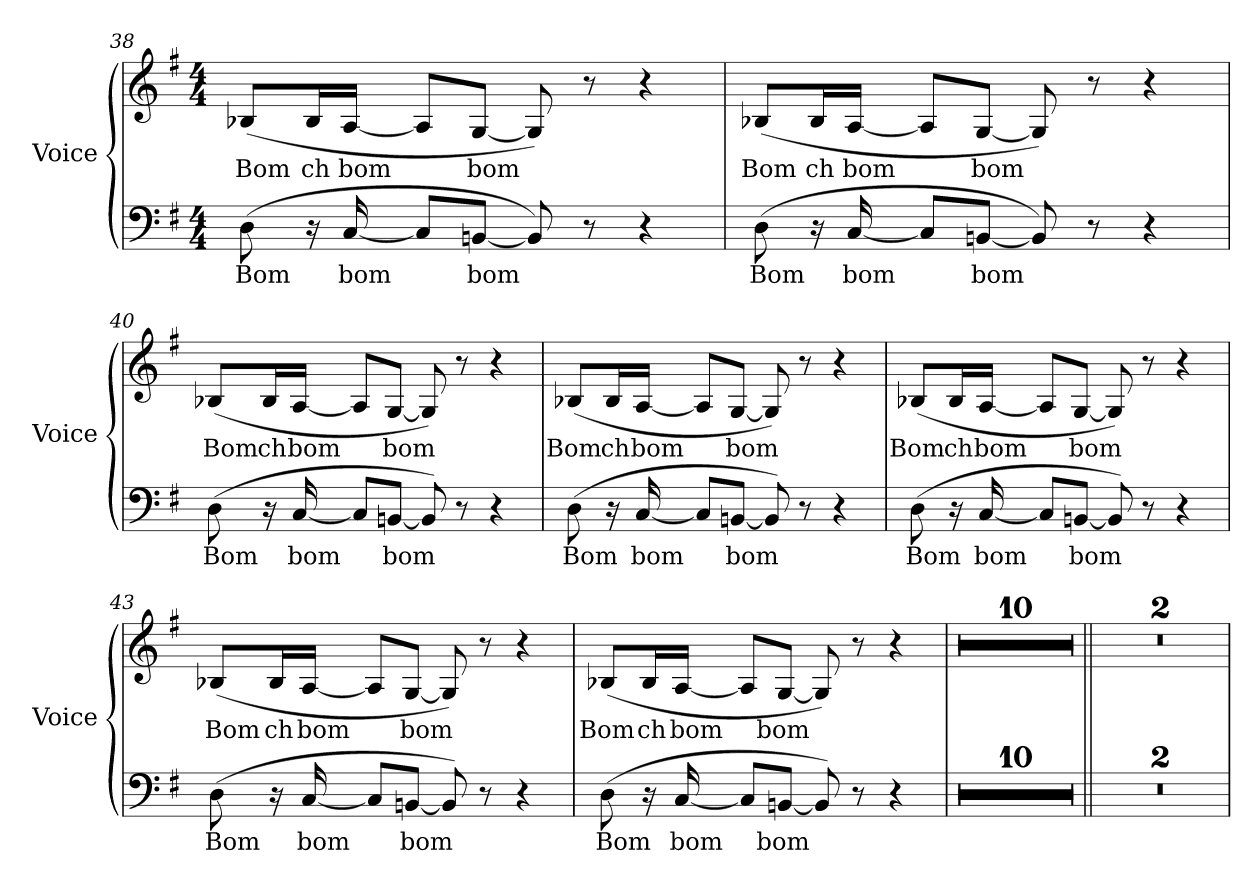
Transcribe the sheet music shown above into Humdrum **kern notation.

**kern	**text	**kern	**text
*part2	*part2	*part1	*part1
*staff2	*staff2	*staff1	*staff1
*I"Voice	*	*I"Voice	*
*I'Voice	*	*I'Voice	*
*clefF4	*	*clefG2	*
*k[f#]	*	*k[f#]	*
*G:	*	*G:	*
*M4/4	*	*M4/4	*
=38	=38	=38	=38
!	!LO:LY:b:color=#000000	!	!
!	!	!	!LO:LY:b:color=#000000
(8Di\	Bom	(8B-Xi/L	Bom
!	!	!	!LO:LY:b:color=#000000
16r	.	16B-i/L	ch
!	!LO:LY:b:color=#000000	!	!
!	!	!	!LO:LY:b:color=#000000
[16Ci/	bom	[16Ai/JJ	bom
8Ci/L]	.	8Ai/L]	.
!	!LO:LY:b:color=#000000	!	!
!	!	!	!LO:LY:b:color=#000000
[8BBni/J	bom	[8Gi/J	bom
8BBi/])	.	8Gi/])	.
8r	.	8r	.
4r	.	4r	.
=39	=39	=39	=39
!	!LO:LY:b:color=#000000	!	!
!	!	!	!LO:LY:b:color=#000000
(8Di\	Bom	(8B-Xi/L	Bom
!	!	!	!LO:LY:b:color=#000000
16r	.	16B-i/L	ch
!	!LO:LY:b:color=#000000	!	!
!	!	!	!LO:LY:b:color=#000000
[16Ci/	bom	[16Ai/JJ	bom
8Ci/L]	.	8Ai/L]	.
!	!LO:LY:b:color=#000000	!	!
!	!	!	!LO:LY:b:color=#000000
[8BBni/J	bom	[8Gi/J	bom
8BBi/])	.	8Gi/])	.
8r	.	8r	.
4r	.	4r	.
!!LO:LB:g=z
=40	=40	=40	=40
!	!LO:LY:b:color=#000000	!	!
!	!	!	!LO:LY:b:color=#000000
(8Di\	Bom	(8B-Xi/L	Bom
!	!	!	!LO:LY:b:color=#000000
16r	.	16B-i/L	ch
!	!LO:LY:b:color=#000000	!	!
!	!	!	!LO:LY:b:color=#000000
[16Ci/	bom	[16Ai/JJ	bom
8Ci/L]	.	8Ai/L]	.
!	!LO:LY:b:color=#000000	!	!
!	!	!	!LO:LY:b:color=#000000
[8BBni/J	bom	[8Gi/J	bom
8BBi/])	.	8Gi/])	.
8r	.	8r	.
4r	.	4r	.
=41	=41	=41	=41
!	!LO:LY:b:color=#000000	!	!
!	!	!	!LO:LY:b:color=#000000
(8Di\	Bom	(8B-Xi/L	Bom
!	!	!	!LO:LY:b:color=#000000
16r	.	16B-i/L	ch
!	!LO:LY:b:color=#000000	!	!
!	!	!	!LO:LY:b:color=#000000
[16Ci/	bom	[16Ai/JJ	bom
8Ci/L]	.	8Ai/L]	.
!	!LO:LY:b:color=#000000	!	!
!	!	!	!LO:LY:b:color=#000000
[8BBni/J	bom	[8Gi/J	bom
8BBi/])	.	8Gi/])	.
8r	.	8r	.
4r	.	4r	.
=42	=42	=42	=42
!	!LO:LY:b:color=#000000	!	!
!	!	!	!LO:LY:b:color=#000000
(8Di\	Bom	(8B-Xi/L	Bom
!	!	!	!LO:LY:b:color=#000000
16r	.	16B-i/L	ch
!	!LO:LY:b:color=#000000	!	!
!	!	!	!LO:LY:b:color=#000000
[16Ci/	bom	[16Ai/JJ	bom
8Ci/L]	.	8Ai/L]	.
!	!LO:LY:b:color=#000000	!	!
!	!	!	!LO:LY:b:color=#000000
[8BBni/J	bom	[8Gi/J	bom
8BBi/])	.	8Gi/])	.
8r	.	8r	.
4r	.	4r	.
!!LO:LB:g=z
=43	=43	=43	=43
!	!LO:LY:b:color=#000000	!	!
!	!	!	!LO:LY:b:color=#000000
(8Di\	Bom	(8B-Xi/L	Bom
!	!	!	!LO:LY:b:color=#000000
16r	.	16B-i/L	ch
!	!LO:LY:b:color=#000000	!	!
!	!	!	!LO:LY:b:color=#000000
[16Ci/	bom	[16Ai/JJ	bom
8Ci/L]	.	8Ai/L]	.
!	!LO:LY:b:color=#000000	!	!
!	!	!	!LO:LY:b:color=#000000
[8BBni/J	bom	[8Gi/J	bom
8BBi/])	.	8Gi/])	.
8r	.	8r	.
4r	.	4r	.
=44	=44	=44	=44
!	!LO:LY:b:color=#000000	!	!
!	!	!	!LO:LY:b:color=#000000
(8Di\	Bom	(8B-Xi/L	Bom
!	!	!	!LO:LY:b:color=#000000
16r	.	16B-i/L	ch
!	!LO:LY:b:color=#000000	!	!
!	!	!	!LO:LY:b:color=#000000
[16Ci/	bom	[16Ai/JJ	bom
8Ci/L]	.	8Ai/L]	.
!	!LO:LY:b:color=#000000	!	!
!	!	!	!LO:LY:b:color=#000000
[8BBni/J	bom	[8Gi/J	bom
8BBi/])	.	8Gi/])	.
8r	.	8r	.
4r	.	4r	.
=45	=45	=45	=45
1r	.	1r	.
=46	=46	=46	=46
1r	.	1r	.
=47	=47	=47	=47
1r	.	1r	.
=48	=48	=48	=48
1r	.	1r	.
!!LO:LB:g=z
=49	=49	=49	=49
1r	.	1r	.
=50	=50	=50	=50
1r	.	1r	.
=51	=51	=51	=51
1r	.	1r	.
=52	=52	=52	=52
1r	.	1r	.
=53	=53	=53	=53
1r	.	1r	.
=54	=54	=54	=54
1r	.	1r	.
=55||	=55||	=55||	=55||
1r	.	1r	.
=56	=56	=56	=56
1r	.	1r	.
=	=	=	=
*-	*-	*-	*-
